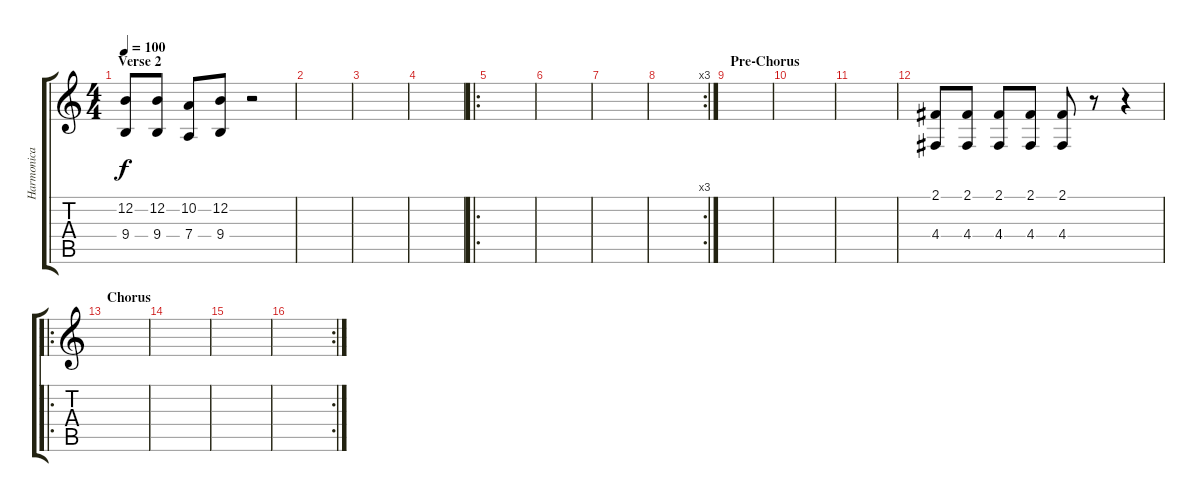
\track ("Harmonica" "Harmonica") {instrument harmonica}
\staff {score tabs}
\tuning (E4 B3 G3 D3 A2 E2) {hide}
\ts (4 4)
\section ("" "Verse 2")
\tempo 100
\clef g2
\ks c
(12.2 9.4).8{dy f} (12.2 9.4).8 (10.2 7.4).8 (12.2 9.4).8 r.2 |
|
|
|
\ro
|
|
|
\rc 3
|
\section ("" "Pre-Chorus")
|
|
|
(2.1 4.4).8 (2.1 4.4).8 (2.1 4.4).8 (2.1 4.4).8 (2.1 4.4).8 r.8 r.4 |
\ro
\section ("" "Chorus")
|
|
|
\rc 2
